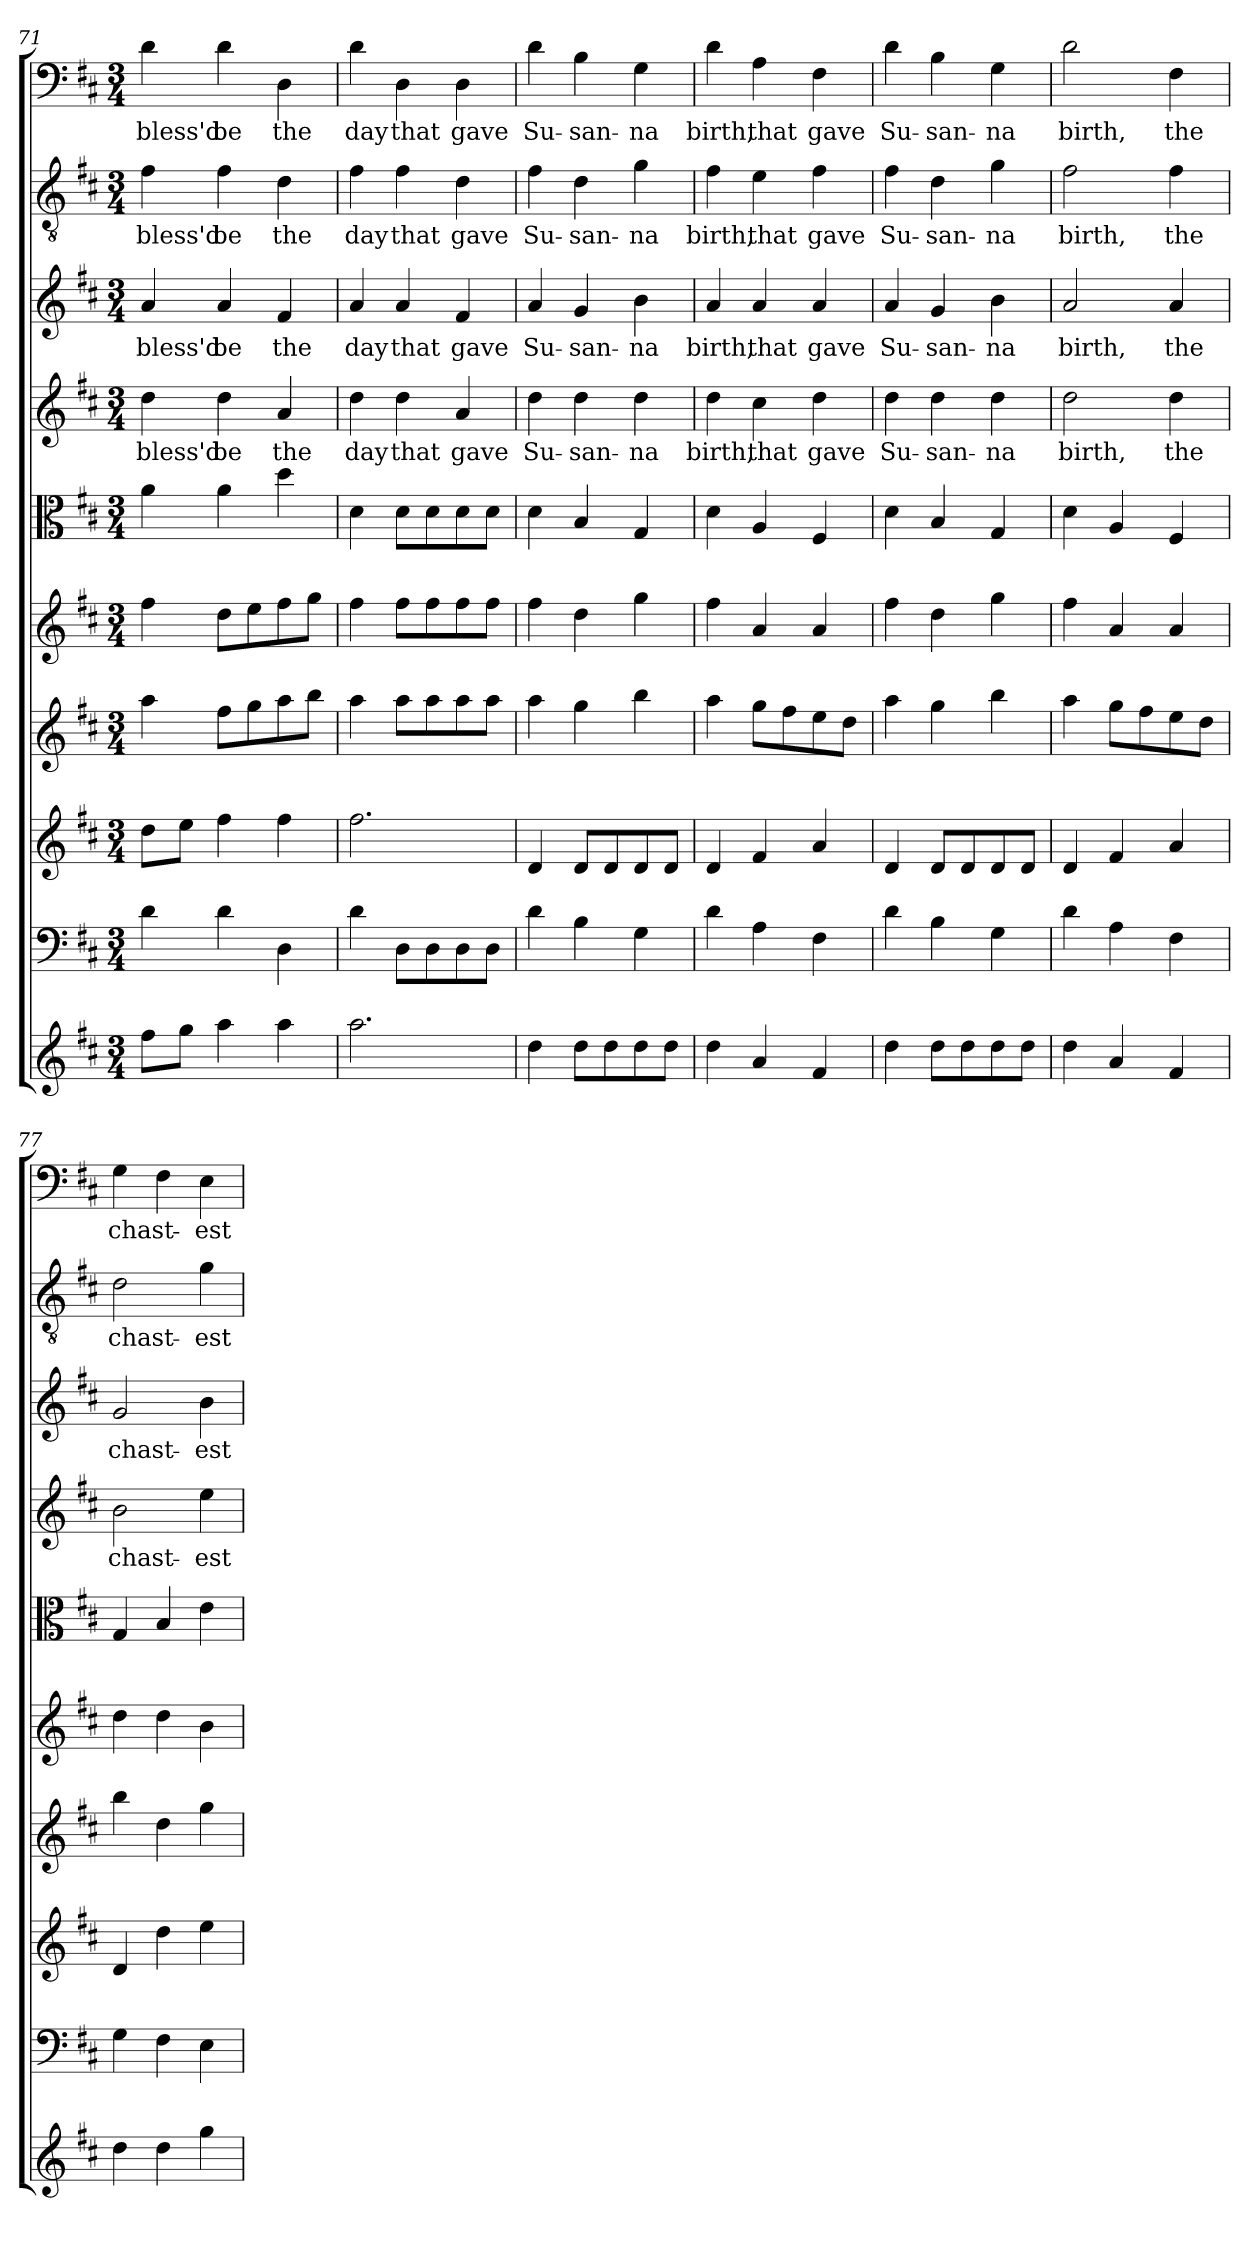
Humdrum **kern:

**kern	**kern	**kern	**kern	**kern	**kern	**kern	**text	**kern	**text	**kern	**text	**kern	**text
*part10	*part9	*part8	*part7	*part6	*part5	*part4	*part4	*part3	*part3	*part2	*part2	*part1	*part1
*staff10	*staff9	*staff8	*staff7	*staff6	*staff5	*staff4	*staff4	*staff3	*staff3	*staff2	*staff2	*staff1	*staff1
*clefG2	*clefF4	*clefG2	*clefG2	*clefG2	*clefC3	*clefG2	*	*clefG2	*	*clefGv2	*	*clefF4	*
*k[f#c#]	*k[f#c#]	*k[f#c#]	*k[f#c#]	*k[f#c#]	*k[f#c#]	*k[f#c#]	*	*k[f#c#]	*	*k[f#c#]	*	*k[f#c#]	*
*D:	*D:	*D:	*D:	*D:	*D:	*D:	*	*D:	*	*D:	*	*D:	*
*M3/4	*M3/4	*M3/4	*M3/4	*M3/4	*M3/4	*M3/4	*	*M3/4	*	*M3/4	*	*M3/4	*
=71	=71	=71	=71	=71	=71	=71	=71	=71	=71	=71	=71	=71	=71
8ff#\L	4d\	8dd\L	4aa\	4ff#\	4a\	4dd\	bless'd	4a/	bless'd	4f#\	bless'd	4d\	bless'd
8gg\J	.	8ee\J	.	.	.	.	.	.	.	.	.	.	.
4aa\	4d\	4ff#\	8ff#\L	8dd\L	4a\	4dd\	be	4a/	be	4f#\	be	4d\	be
.	.	.	8gg\	8ee\	.	.	.	.	.	.	.	.	.
4aa\	4D\	4ff#\	8aa\	8ff#\	4dd\	4a/	the	4f#/	the	4d\	the	4D\	the
.	.	.	8bb\J	8gg\J	.	.	.	.	.	.	.	.	.
=72	=72	=72	=72	=72	=72	=72	=72	=72	=72	=72	=72	=72	=72
2.aa\	4d\	2.ff#\	4aa\	4ff#\	4d\	4dd\	day	4a/	day	4f#\	day	4d\	day
.	8D\L	.	8aa\L	8ff#\L	8d\L	4dd\	that	4a/	that	4f#\	that	4D\	that
.	8D\	.	8aa\	8ff#\	8d\	.	.	.	.	.	.	.	.
.	8D\	.	8aa\	8ff#\	8d\	4a/	gave	4f#/	gave	4d\	gave	4D\	gave
.	8D\J	.	8aa\J	8ff#\J	8d\J	.	.	.	.	.	.	.	.
=73	=73	=73	=73	=73	=73	=73	=73	=73	=73	=73	=73	=73	=73
4dd\	4d\	4d/	4aa\	4ff#\	4d\	4dd\	Su-	4a/	Su-	4f#\	Su-	4d\	Su-
8dd\L	4B\	8d/L	4gg\	4dd\	4B/	4dd\	-san-	4g/	-san-	4d\	-san-	4B\	-san-
8dd\	.	8d/	.	.	.	.	.	.	.	.	.	.	.
8dd\	4G\	8d/	4bb\	4gg\	4G/	4dd\	-na	4b\	-na	4g\	-na	4G\	-na
8dd\J	.	8d/J	.	.	.	.	.	.	.	.	.	.	.
=74	=74	=74	=74	=74	=74	=74	=74	=74	=74	=74	=74	=74	=74
4dd\	4d\	4d/	4aa\	4ff#\	4d\	4dd\	birth,	4a/	birth,	4f#\	birth,	4d\	birth,
4a/	4A\	4f#/	8gg\L	4a/	4A/	4cc#\	that	4a/	that	4e\	that	4A\	that
.	.	.	8ff#\	.	.	.	.	.	.	.	.	.	.
4f#/	4F#\	4a/	8ee\	4a/	4F#/	4dd\	gave	4a/	gave	4f#\	gave	4F#\	gave
.	.	.	8dd\J	.	.	.	.	.	.	.	.	.	.
=75	=75	=75	=75	=75	=75	=75	=75	=75	=75	=75	=75	=75	=75
4dd\	4d\	4d/	4aa\	4ff#\	4d\	4dd\	Su-	4a/	Su-	4f#\	Su-	4d\	Su-
8dd\L	4B\	8d/L	4gg\	4dd\	4B/	4dd\	-san-	4g/	-san-	4d\	-san-	4B\	-san-
8dd\	.	8d/	.	.	.	.	.	.	.	.	.	.	.
8dd\	4G\	8d/	4bb\	4gg\	4G/	4dd\	-na	4b\	-na	4g\	-na	4G\	-na
8dd\J	.	8d/J	.	.	.	.	.	.	.	.	.	.	.
=76	=76	=76	=76	=76	=76	=76	=76	=76	=76	=76	=76	=76	=76
4dd\	4d\	4d/	4aa\	4ff#\	4d\	2dd\	birth,	2a/	birth,	2f#\	birth,	2d\	birth,
4a/	4A\	4f#/	8gg\L	4a/	4A/	.	.	.	.	.	.	.	.
.	.	.	8ff#\	.	.	.	.	.	.	.	.	.	.
4f#/	4F#\	4a/	8ee\	4a/	4F#/	4dd\	the	4a/	the	4f#\	the	4F#\	the
.	.	.	8dd\J	.	.	.	.	.	.	.	.	.	.
=77	=77	=77	=77	=77	=77	=77	=77	=77	=77	=77	=77	=77	=77
4dd\	4G\	4d/	4bb\	4dd\	4G/	2b\	chast-	2g/	chast-	2d\	chast-	4G\	chast-
4dd\	4F#\	4dd\	4dd\	4dd\	4B/	.	.	.	.	.	.	4F#\	.
4gg\	4E\	4ee\	4gg\	4b\	4e\	4ee\	-est	4b\	-est	4g\	-est	4E\	-est
=	=	=	=	=	=	=	=	=	=	=	=	=	=
*-	*-	*-	*-	*-	*-	*-	*-	*-	*-	*-	*-	*-	*-
